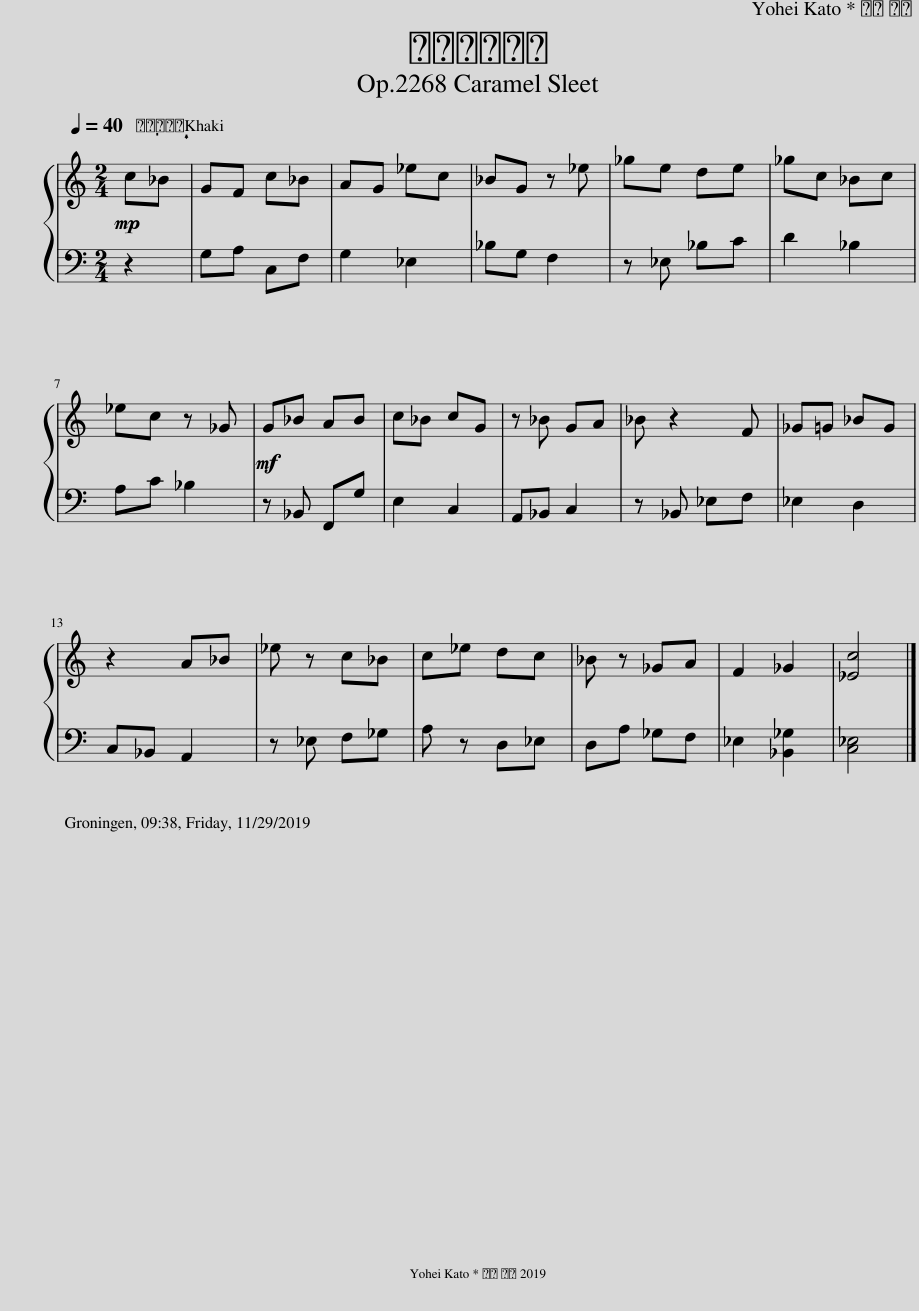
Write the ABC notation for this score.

X:1
%%score { 1 | 2 }
L:1/8
Q:1/4=40
M:2/4
I:linebreak $
K:C
V:1 treble
V:2 bass
V:1
!mp! c_B | GF c_B | AG _ec | _BG z _e | _ge de | %5
 _gc _Bc |$ _ec z _G |!mf! G_B AB | c_B cG | z _B GA | %10
 _B z2 F | _G=G _BG |$ z2 A_B | _e z c_B | c_e dc | %15
 _B z _GA | F2 _G2 | [_Ec]4 |] %18
V:2
 z2 | G,A, C,F, | G,2 _E,2 | _B,G, F,2 | z _E, _B,C | %5
 D2 _B,2 |$ A,C _B,2 | z _B,, F,,G, | E,2 C,2 | A,,_B,, C,2 | %10
 z _B,, _E,F, | _E,2 D,2 |$ C,_B,, A,,2 | z _E, F,_G, | A, z D,_E, | %15
 D,A, _G,F, | _E,2 [_B,,_G,]2 | [C,_E,]4 |] %18
